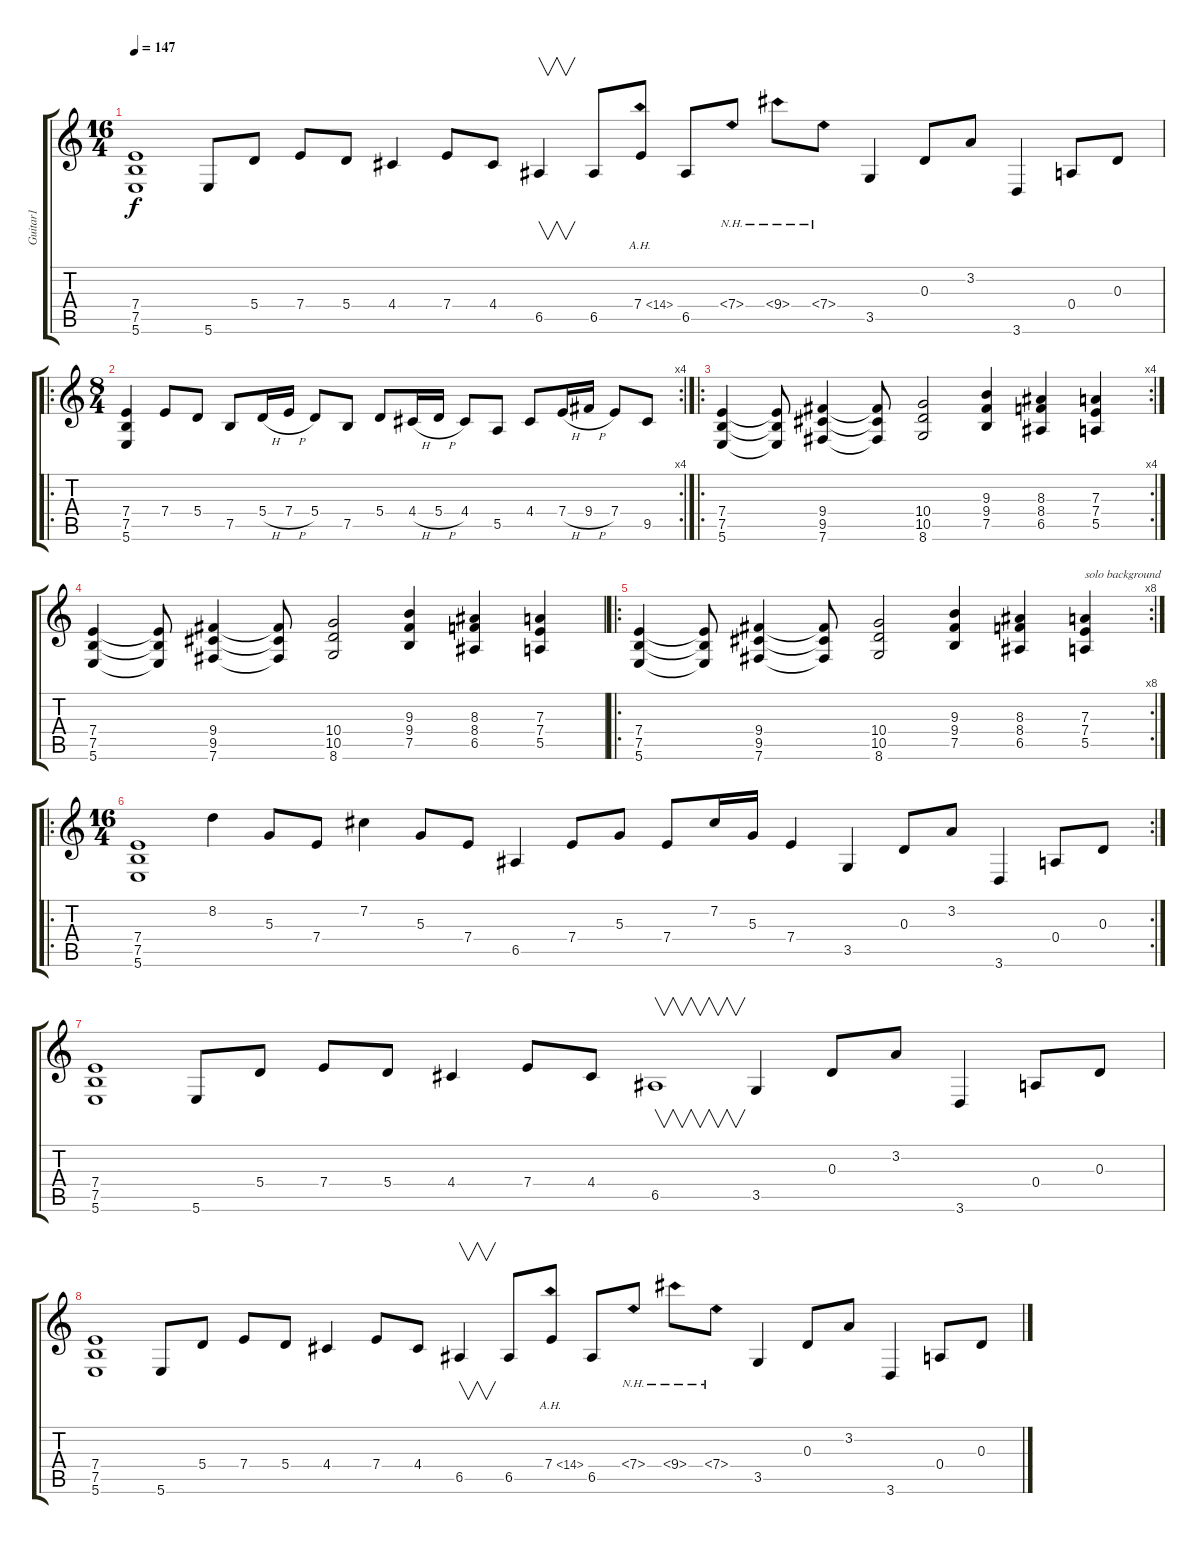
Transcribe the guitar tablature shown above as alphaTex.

\track ("Guitar1" "Guitar1") {instrument distortionguitar}
\staff {score tabs}
\tuning (B3 Gb3 D3 A2 E2 B1) {hide}
\ts (16 4)
\tempo 147
\clef g2
\ks c
(7.4 7.5 5.6).1{dy f} 5.6.8 5.4.8 7.4.8 5.4.8 4.4.4 7.4.8 4.4.8 6.5.4{v} 6.5.8 7.4{ah 7}.8 6.5.8 7.4{nh}.8 9.4{nh}.8 7.4{nh}.8 3.5.4 0.3.8 3.2.8 3.6.4 0.4.8 0.3.8 |
\ro
\rc 4
\ts (8 4)
(7.4 7.5 5.6).4 7.4.8 5.4.8 7.5.8 5.4{h}.16 7.4{h}.16 5.4.8 7.5.8 5.4.8 4.4{h}.16 5.4{h}.16 4.4.8 5.5.8 4.4.8 7.4{h}.16 9.4{h}.16 7.4.8 9.5.8 |
\ro
\rc 4
(7.4 7.5 5.6).4 (7.4{t} 7.5{t} 5.6{t}).8 (9.4 9.5 7.6).4 (9.4{t} 9.5{t} 7.6{t}).8 (10.4 10.5 8.6).2 (9.3 9.4 7.5).4 (8.3 8.4 6.5).4 (7.3 7.4 5.5).4 |
(7.4 7.5 5.6).4 (7.4{t} 7.5{t} 5.6{t}).8 (9.4 9.5 7.6).4 (9.4{t} 9.5{t} 7.6{t}).8 (10.4 10.5 8.6).2 (9.3 9.4 7.5).4 (8.3 8.4 6.5).4 (7.3 7.4 5.5).4 |
\ro
\rc 8
(7.4 7.5 5.6).4 (7.4{t} 7.5{t} 5.6{t}).8 (9.4 9.5 7.6).4 (9.4{t} 9.5{t} 7.6{t}).8 (10.4 10.5 8.6).2 (9.3 9.4 7.5).4 (8.3 8.4 6.5).4 (7.3 7.4 5.5).4{txt "solo background"} |
\ro
\rc 2
\ts (16 4)
(7.4 7.5 5.6).1 8.2.4 5.3.8 7.4.8 7.2.4 5.3.8 7.4.8 6.5.4 7.4.8 5.3.8 7.4.8 7.2.16 5.3.16 7.4.4 3.5.4 0.3.8 3.2.8 3.6.4 0.4.8 0.3.8 |
(7.4 7.5 5.6).1 5.6.8 5.4.8 7.4.8 5.4.8 4.4.4 7.4.8 4.4.8 6.5.1{v} 3.5.4 0.3.8 3.2.8 3.6.4 0.4.8 0.3.8 |
(7.4 7.5 5.6).1 5.6.8 5.4.8 7.4.8 5.4.8 4.4.4 7.4.8 4.4.8 6.5.4{v} 6.5.8 7.4{ah 7}.8 6.5.8 7.4{nh}.8 9.4{nh}.8 7.4{nh}.8 3.5.4 0.3.8 3.2.8 3.6.4 0.4.8 0.3.8
